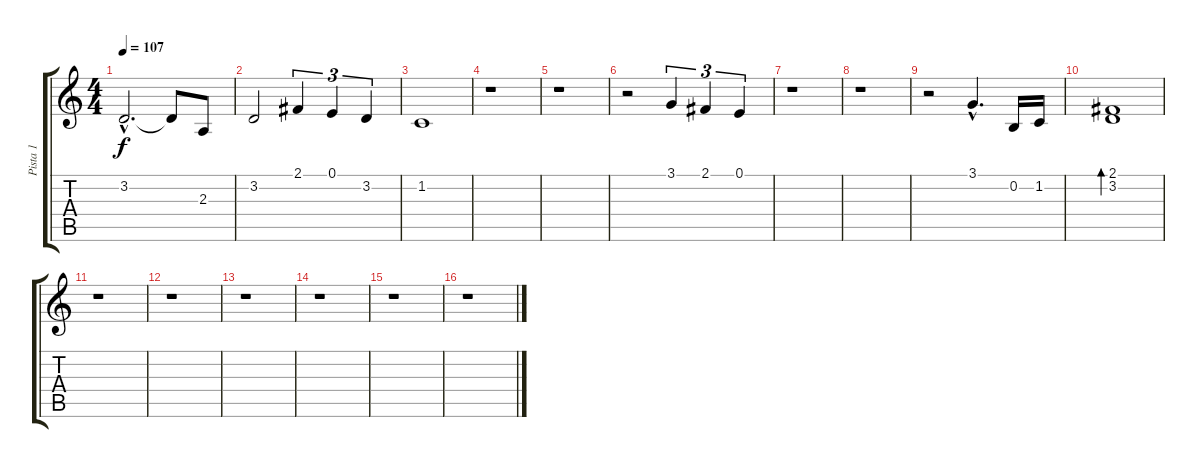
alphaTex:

\track ("Pista 1" "Pista 1") {instrument pad1newage}
\staff {score tabs}
\tuning (E4 B3 G3 D3 A2 E2) {hide}
\ts (4 4)
\tempo 107
\clef g2
\ks c
3.2{hac}.2{d dy f} 3.2{t}.8 2.3.8 |
3.2.2 2.1.4{tu (3 2)} 0.1.4{tu (3 2)} 3.2.4{tu (3 2)} |
1.2.1 |
r.1 |
r.1 |
r.2 3.1.4{tu (3 2)} 2.1.4{tu (3 2)} 0.1.4{tu (3 2)} |
r.1 |
r.1 |
r.2 3.1{hac}.4{d} 0.2.16 1.2.16 |
(2.1 3.2).1{bd 480} |
r.1 |
r.1 |
r.1 |
r.1 |
r.1 |
r.1
